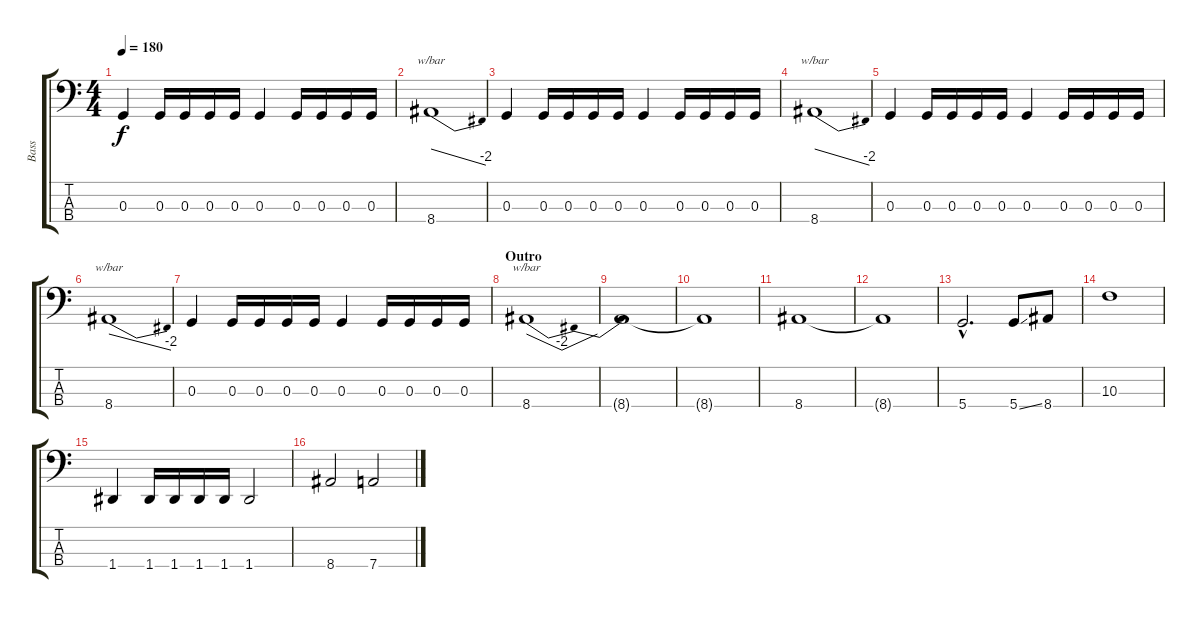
\track ("Bass" "Bass") {instrument electricbassfinger}
\staff {score tabs}
\tuning (F2 C2 G1 D1) {hide}
\ts (4 4)
\tempo 180
\clef f4
\ks c
0.3.4{dy f} 0.3.16 0.3.16 0.3.16 0.3.16 0.3.4 0.3.16 0.3.16 0.3.16 0.3.16 |
8.4.1{tbe (dive default 0 0 60 -8)} |
0.3.4 0.3.16 0.3.16 0.3.16 0.3.16 0.3.4 0.3.16 0.3.16 0.3.16 0.3.16 |
8.4.1{tbe (dive default 0 0 60 -8)} |
0.3.4 0.3.16 0.3.16 0.3.16 0.3.16 0.3.4 0.3.16 0.3.16 0.3.16 0.3.16 |
8.4.1{tbe (dive default 0 0 60 -8)} |
0.3.4 0.3.16 0.3.16 0.3.16 0.3.16 0.3.4 0.3.16 0.3.16 0.3.16 0.3.16 |
\section ("" "Outro")
8.4.1{tbe (dip default 0 0 30 -8 60 0)} |
8.4{t}.1 |
8.4{t}.1 |
8.4.1 |
8.4{t}.1 |
5.4{hac}.2{d} 5.4{ss}.8 8.4.8 |
10.3.1 |
1.4.4 1.4.16 1.4.16 1.4.16 1.4.16 1.4.2 |
8.4.2 7.4.2
